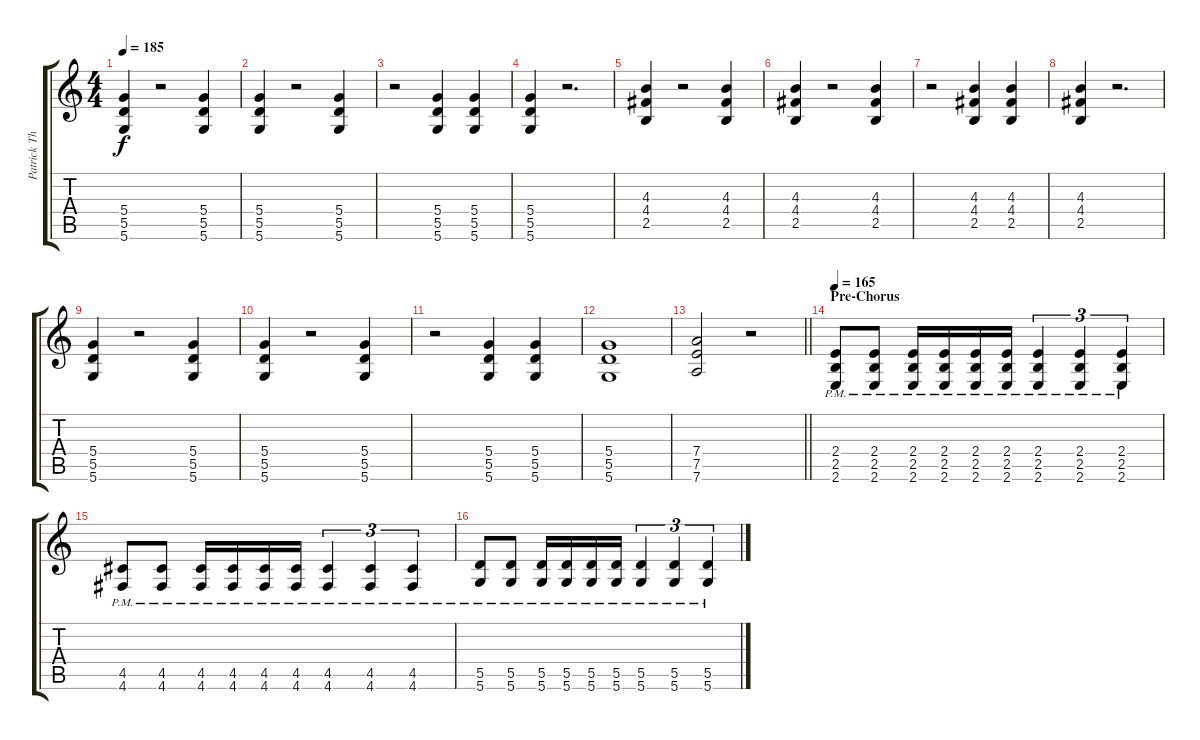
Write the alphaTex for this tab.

\track ("Patrick Thompson - Lead Guitar" "Patrick Th") {instrument distortionguitar}
\staff {score tabs}
\tuning (E4 B3 G3 D3 A2 D2) {hide}
\ts (4 4)
\tempo 185
\clef g2
\ks c
(5.4 5.5 5.6).4{dy f} r.2 (5.4 5.5 5.6).4 |
(5.4 5.5 5.6).4 r.2 (5.4 5.5 5.6).4 |
r.2 (5.4 5.5 5.6).4 (5.4 5.5 5.6).4 |
(5.4 5.5 5.6).4 r.2{d} |
(4.3 4.4 2.5).4 r.2 (4.3 4.4 2.5).4 |
(4.3 4.4 2.5).4 r.2 (4.3 4.4 2.5).4 |
r.2 (4.3 4.4 2.5).4 (4.3 4.4 2.5).4 |
(4.3 4.4 2.5).4 r.2{d} |
(5.4 5.5 5.6).4 r.2 (5.4 5.5 5.6).4 |
(5.4 5.5 5.6).4 r.2 (5.4 5.5 5.6).4 |
r.2 (5.4 5.5 5.6).4 (5.4 5.5 5.6).4 |
(5.4 5.5 5.6).1 |
\barLineRight lightlight
(7.4 7.5 7.6).2 r.2 |
\section ("" "Pre-Chorus")
\tempo 165
(2.4 2.5{pm} 2.6{pm}).8 (2.4 2.5{pm} 2.6{pm}).8 (2.4 2.5{pm} 2.6{pm}).16 (2.4 2.5{pm} 2.6{pm}).16 (2.4 2.5{pm} 2.6{pm}).16 (2.4 2.5{pm} 2.6{pm}).16 (2.4 2.5{pm} 2.6{pm}).4{tu (3 2)} (2.4 2.5{pm} 2.6{pm}).4{tu (3 2)} (2.4 2.5{pm} 2.6{pm}).4{tu (3 2)} |
(4.5{pm} 4.6{pm}).8 (4.5{pm} 4.6{pm}).8 (4.5{pm} 4.6{pm}).16 (4.5{pm} 4.6{pm}).16 (4.5{pm} 4.6{pm}).16 (4.5{pm} 4.6{pm}).16 (4.5{pm} 4.6{pm}).4{tu (3 2)} (4.5{pm} 4.6{pm}).4{tu (3 2)} (4.5{pm} 4.6{pm}).4{tu (3 2)} |
(5.5{pm} 5.6{pm}).8 (5.5{pm} 5.6{pm}).8 (5.5{pm} 5.6{pm}).16 (5.5{pm} 5.6{pm}).16 (5.5{pm} 5.6{pm}).16 (5.5{pm} 5.6{pm}).16 (5.5{pm} 5.6{pm}).4{tu (3 2)} (5.5{pm} 5.6{pm}).4{tu (3 2)} (5.5{pm} 5.6{pm}).4{tu (3 2)}
